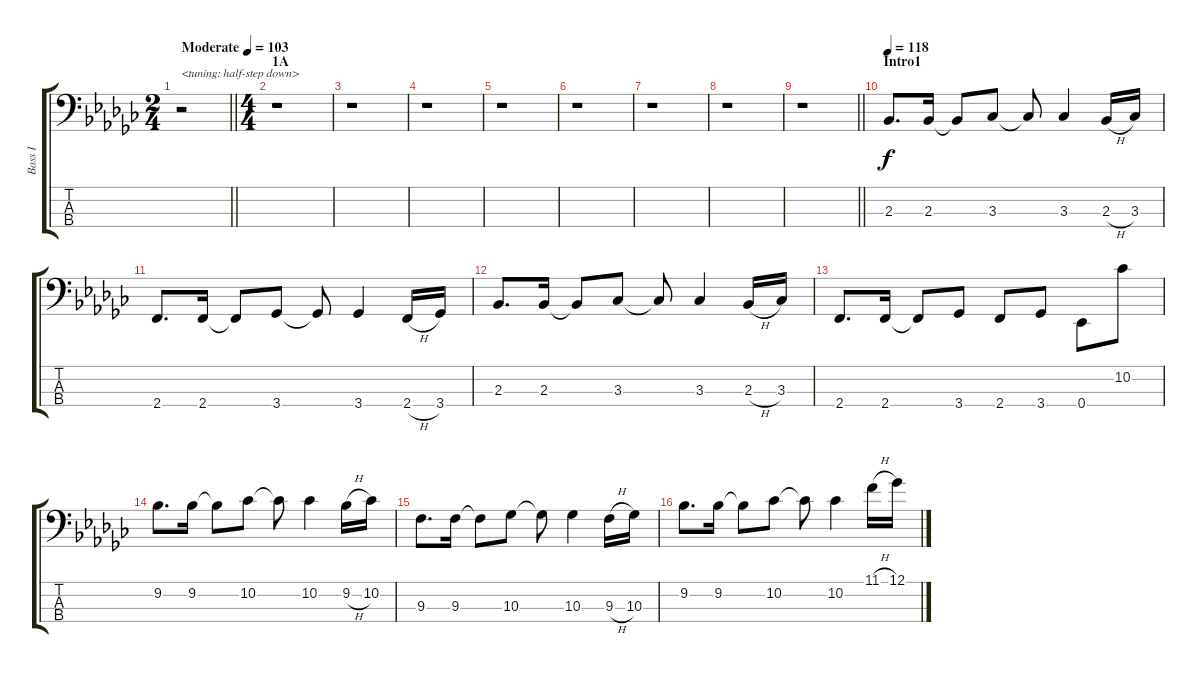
\track ("Bass I" "Bass I") {instrument electricbasspick}
\staff {score tabs}
\tuning (Gb2 Db2 Ab1 Eb1) {hide}
\ts (2 4)
\tempo (103 "Moderate")
\clef f4
\barLineRight lightlight
\ks gb
r.2{txt "<tuning: half-step down>" dy f instrument electricbasspick} |
\ts (4 4)
\section ("" "1A")
r.1 |
r.1 |
r.1 |
r.1 |
r.1 |
r.1 |
r.1 |
\barLineRight lightlight
r.1 |
\section ("" "Intro1")
\tempo 118
2.3.8{d} 2.3.16 2.3{t}.8 3.3.8 3.3{t}.8 3.3.4 2.3{h}.16 3.3.16 |
2.4.8{d} 2.4.16 2.4{t}.8 3.4.8 3.4{t}.8 3.4.4 2.4{h}.16 3.4.16 |
2.3.8{d} 2.3.16 2.3{t}.8 3.3.8 3.3{t}.8 3.3.4 2.3{h}.16 3.3.16 |
2.4.8{d} 2.4.16 2.4{t}.8 3.4.8 2.4.8 3.4.8 0.4.8 10.2.8 |
9.2.8{d} 9.2.16 9.2{t}.8 10.2.8 10.2{t}.8 10.2.4 9.2{h}.16 10.2.16 |
9.3.8{d} 9.3.16 9.3{t}.8 10.3.8 10.3{t}.8 10.3.4 9.3{h}.16 10.3.16 |
9.2.8{d} 9.2.16 9.2{t}.8 10.2.8 10.2{t}.8 10.2.4 11.1{h}.16 12.1.16
